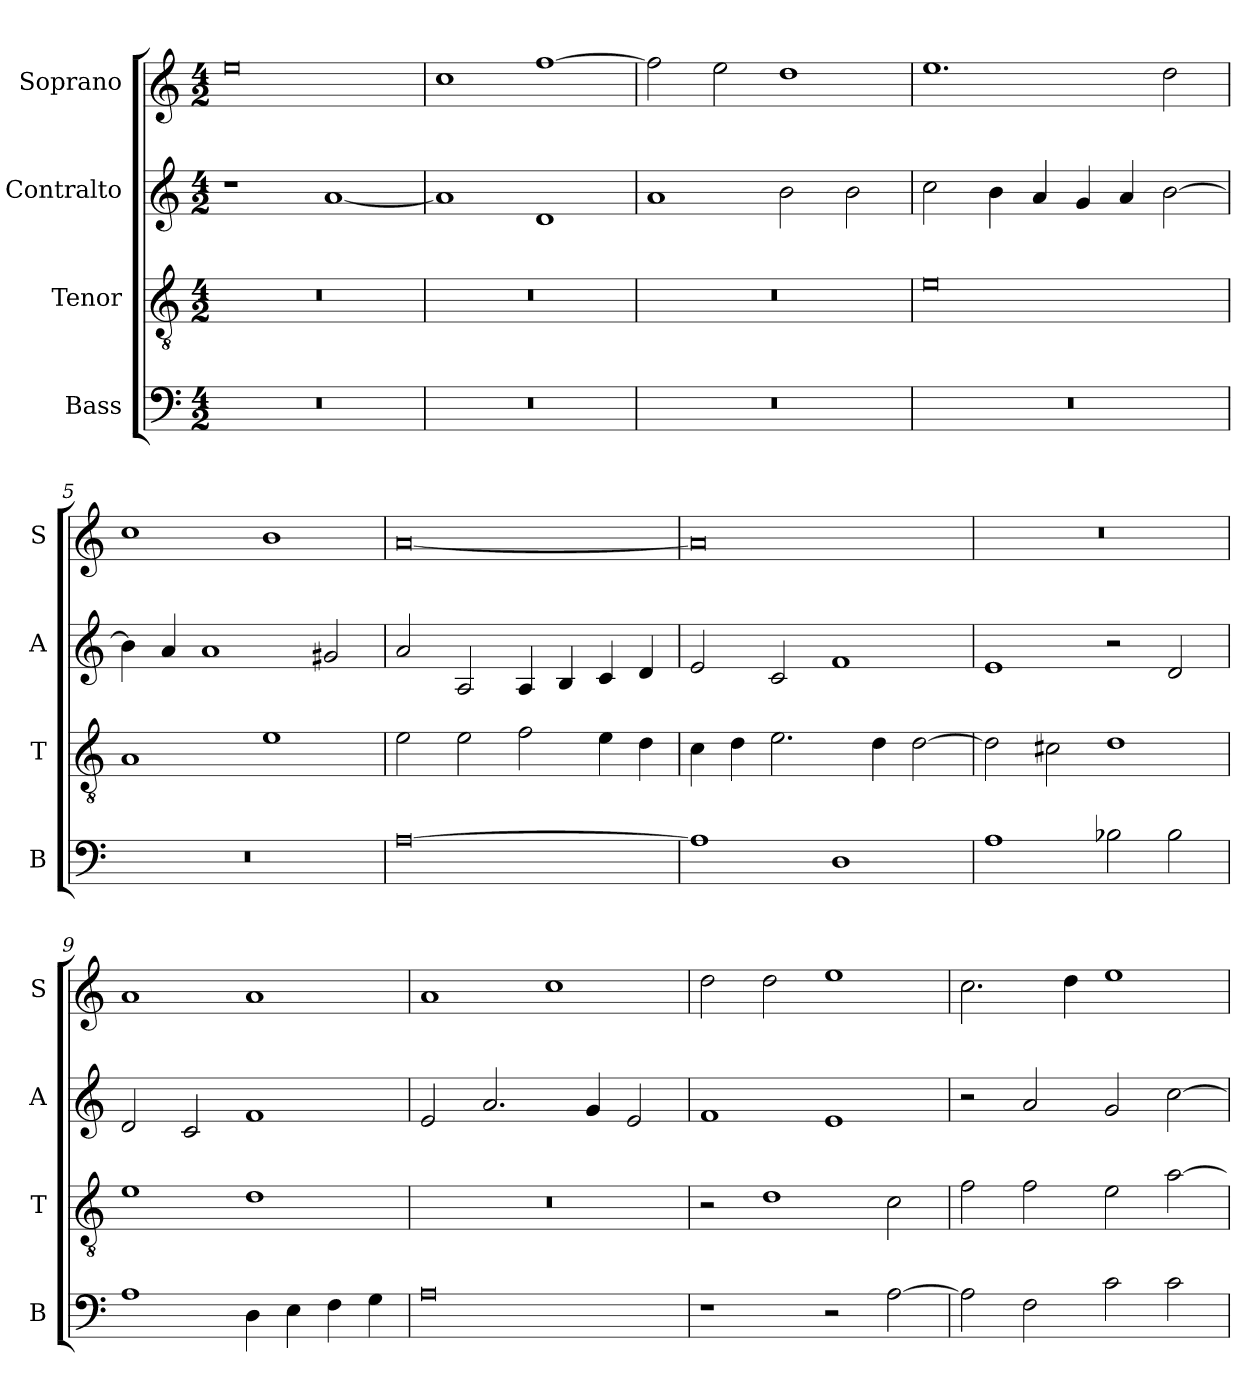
**kern	**kern	**kern	**kern
*part4	*part3	*part2	*part1
*staff4	*staff3	*staff2	*staff1
*I"Bass	*I"Tenor	*I"Contralto	*I"Soprano
*I'B	*I'T	*I'A	*I'S
*clefF4	*clefGv2	*clefG2	*clefG2
*k[]	*k[]	*k[]	*k[]
*A:aeo	*A:aeo	*A:aeo	*A:aeo
*M4/2	*M4/2	*M4/2	*M4/2
=1	=1	=1	=1
0r	0r	1r	0ee
.	.	[1a	.
=2	=2	=2	=2
0r	0r	1a]	1cc
.	.	1d	[1ff
=3	=3	=3	=3
0r	0r	1a	2ff]
.	.	.	2ee
.	.	2b	1dd
.	.	2b	.
=4	=4	=4	=4
0r	0e	2cc	1.ee
.	.	4b	.
.	.	4a	.
.	.	4g	.
.	.	4a	.
.	.	[2b	2dd
=5	=5	=5	=5
0r	1A	4b]	1cc
.	.	4a	.
.	.	1a	.
.	1e	.	1b
.	.	2g#X	.
=6	=6	=6	=6
[0A	2e	2a	[0a
.	2e	2A	.
.	2f	4A	.
.	.	4B	.
.	4e	4c	.
.	4d	4d	.
=7	=7	=7	=7
1A]	4c	2e	0a]
.	4d	.	.
.	2.e	2c	.
1D	.	1f	.
.	4d	.	.
.	[2d	.	.
=8	=8	=8	=8
1A	2d]	1e	0r
.	2c#X	.	.
2B-X	1d	2r	.
2B-	.	2d	.
=9	=9	=9	=9
1A	1e	2d	1a
.	.	2c	.
4D	1d	1f	1a
4E	.	.	.
4F	.	.	.
4G	.	.	.
=10	=10	=10	=10
0A	0r	2e	1a
.	.	2.a	.
.	.	.	1cc
.	.	4g	.
.	.	2e	.
=11	=11	=11	=11
1r	2r	1f	2dd
.	1d	.	2dd
2r	.	1e	1ee
[2A	2c	.	.
=12	=12	=12	=12
2A]	2f	2r	2.cc
2F	2f	2a	.
.	.	.	4dd
2c	2e	2g	1ee
2c	[2a	[2cc	.
=	=	=	=
*-	*-	*-	*-
